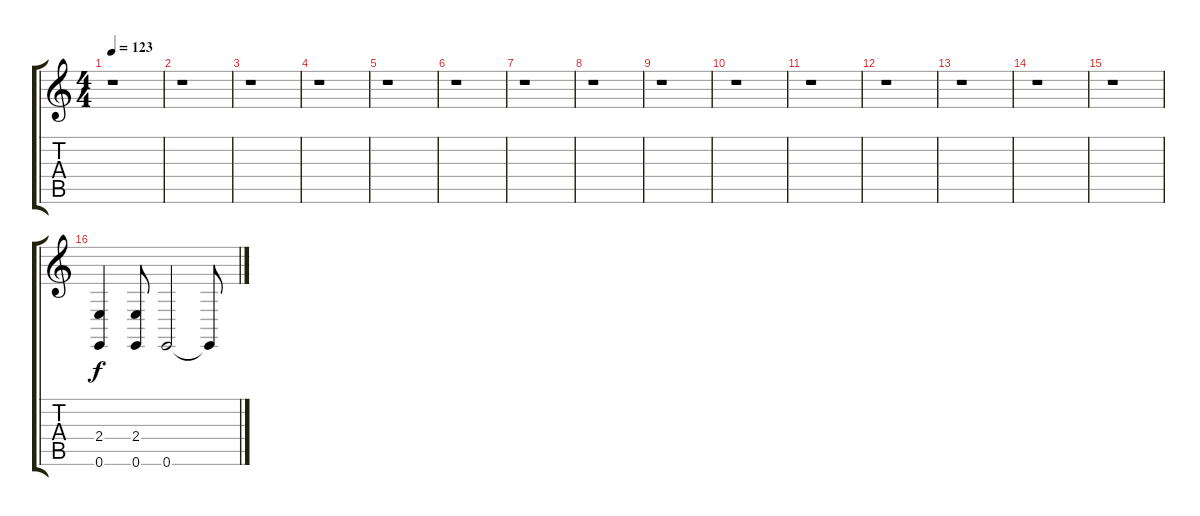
\track "" {instrument timpani}
\staff {score tabs}
\tuning (E4 B3 G3 D3 A2 E2) {hide}
\ts (4 4)
\tempo 123
\clef g2
\ks c
r.1{dy f} |
r.1 |
r.1 |
r.1 |
r.1 |
r.1 |
r.1 |
r.1 |
r.1 |
r.1 |
r.1 |
r.1 |
r.1 |
r.1 |
r.1 |
(2.4 0.6).4 (2.4 0.6).8 0.6.2 0.6{t}.8
